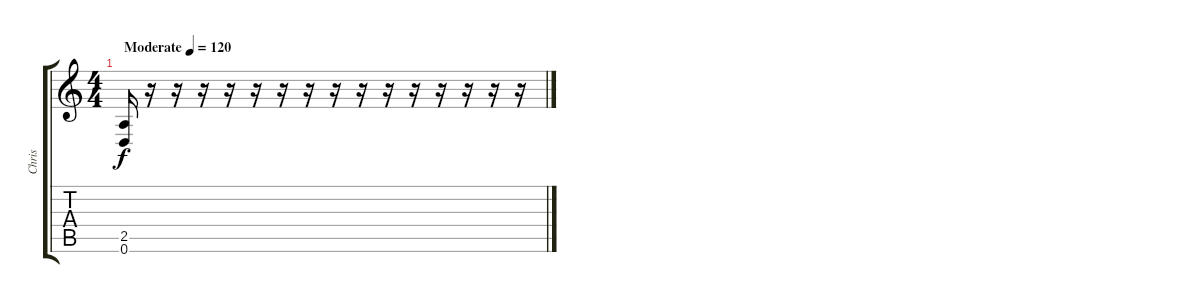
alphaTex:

\track ("Chris" "Chris") {instrument overdrivenguitar}
\staff {score tabs}
\tuning (D4 A3 F3 C3 G2 D2) {hide}
\ts (4 4)
\tempo (120 "Moderate")
\clef g2
\ks c
(2.5 0.6).16{dy f instrument overdrivenguitar} r.16 r.16 r.16 r.16 r.16 r.16 r.16 r.16 r.16 r.16 r.16 r.16 r.16 r.16 r.16
